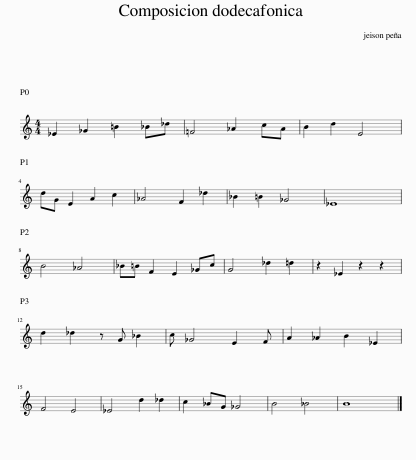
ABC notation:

X:1
L:1/8
M:4/4
I:linebreak $
K:C
V:1 treble
V:1
 _E2 _G2 =B2 _B_d | =F4 _A2 cA | B2 d2 E4 |$ dG E2 A2 c2 | _A4 F2 _d2 | %5
 _B2 =B2 _G4 | _E8 |$ B4 _A4 | _B=B F2 E2 _Gc | G4 _d2 =d2 | %10
 z2 _E2 z2 z2 |$ d2 _d2 z G _B2 | c _G4 E2 F | A2 _A2 B2 _E2 |$ F4 E4 | %15
 _E4 d2 _d2 | c2 _BG _G4 | B4 _B4 | B8 |] %19
